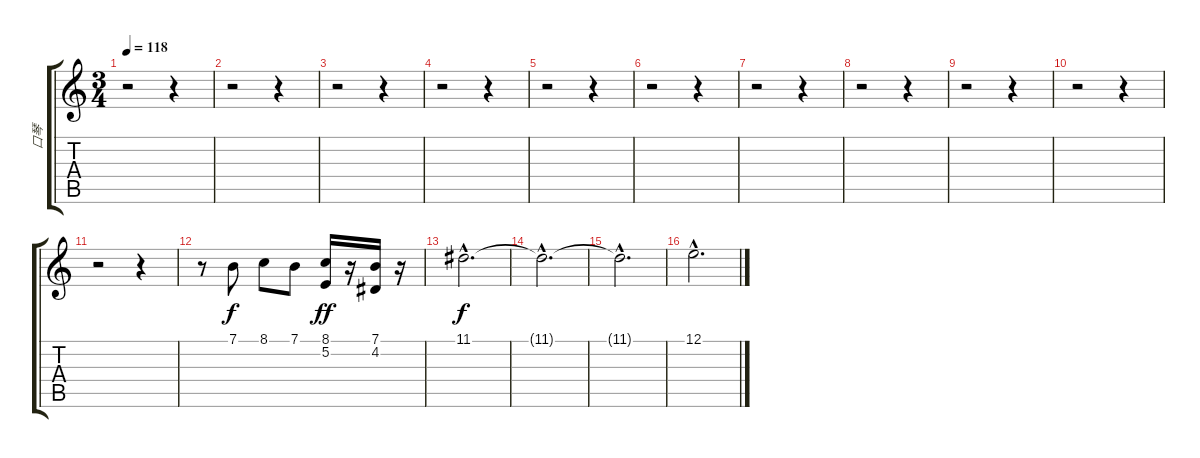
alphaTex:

\track ("口琴" "口琴") {instrument harmonica}
\staff {score tabs}
\tuning (E4 B3 G3 D3 A2 E2) {hide}
\ts (3 4)
\tempo 118
\clef g2
\ks c
r.2{dy f} r.4 |
r.2 r.4 |
r.2 r.4 |
r.2 r.4 |
r.2 r.4 |
r.2 r.4 |
r.2 r.4 |
r.2 r.4 |
r.2 r.4 |
r.2 r.4 |
r.2 r.4 |
r.8 7.1.8 8.1.8 7.1.8 (8.1 5.2).16{dy ff} r.16 (7.1 4.2).16 r.16 |
11.1{hac}.2{d dy f} |
11.1{hac t}.2{d} |
11.1{hac t}.2{d} |
12.1{hac}.2{d}
